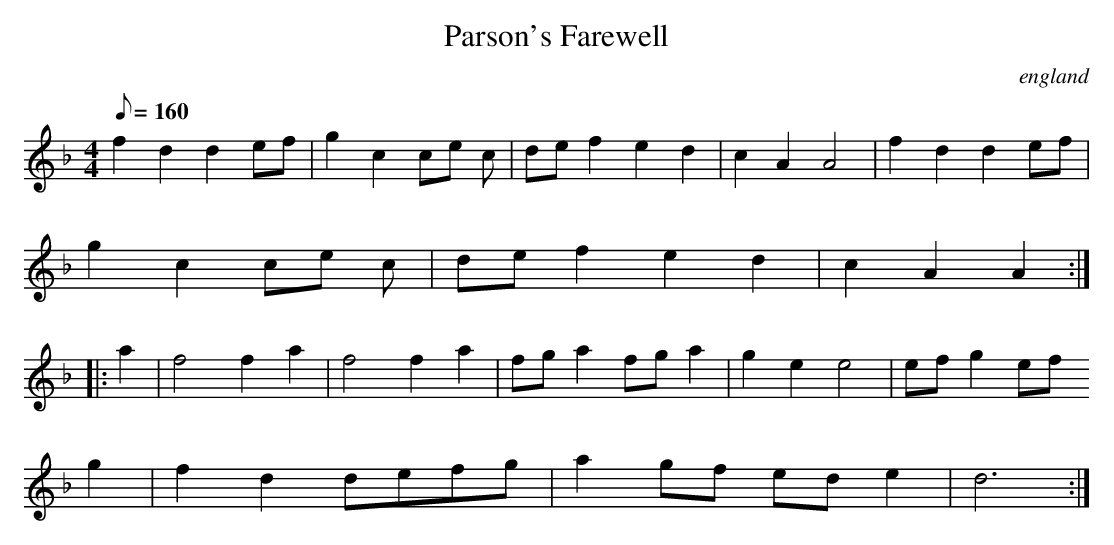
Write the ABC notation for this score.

X:1
T: Parson's Farewell
O:england
M:4/4
L:1/8
Q:160
K:F
f2 d2 d2 ef|g2 c2 ce c|de f2 e2 d2| c2 A2 A4|f2 d2 d2 ef|g2 c2 ce c|\
de f2 e2 d2|c2 A2 A2::a2|f4 f2 a2|f4 f2 a2|fg a2 fg a2|g2 e2 e4|ef g2 ef
g2|\
f2 d2 defg| a2 gf ed e2| d6:|
